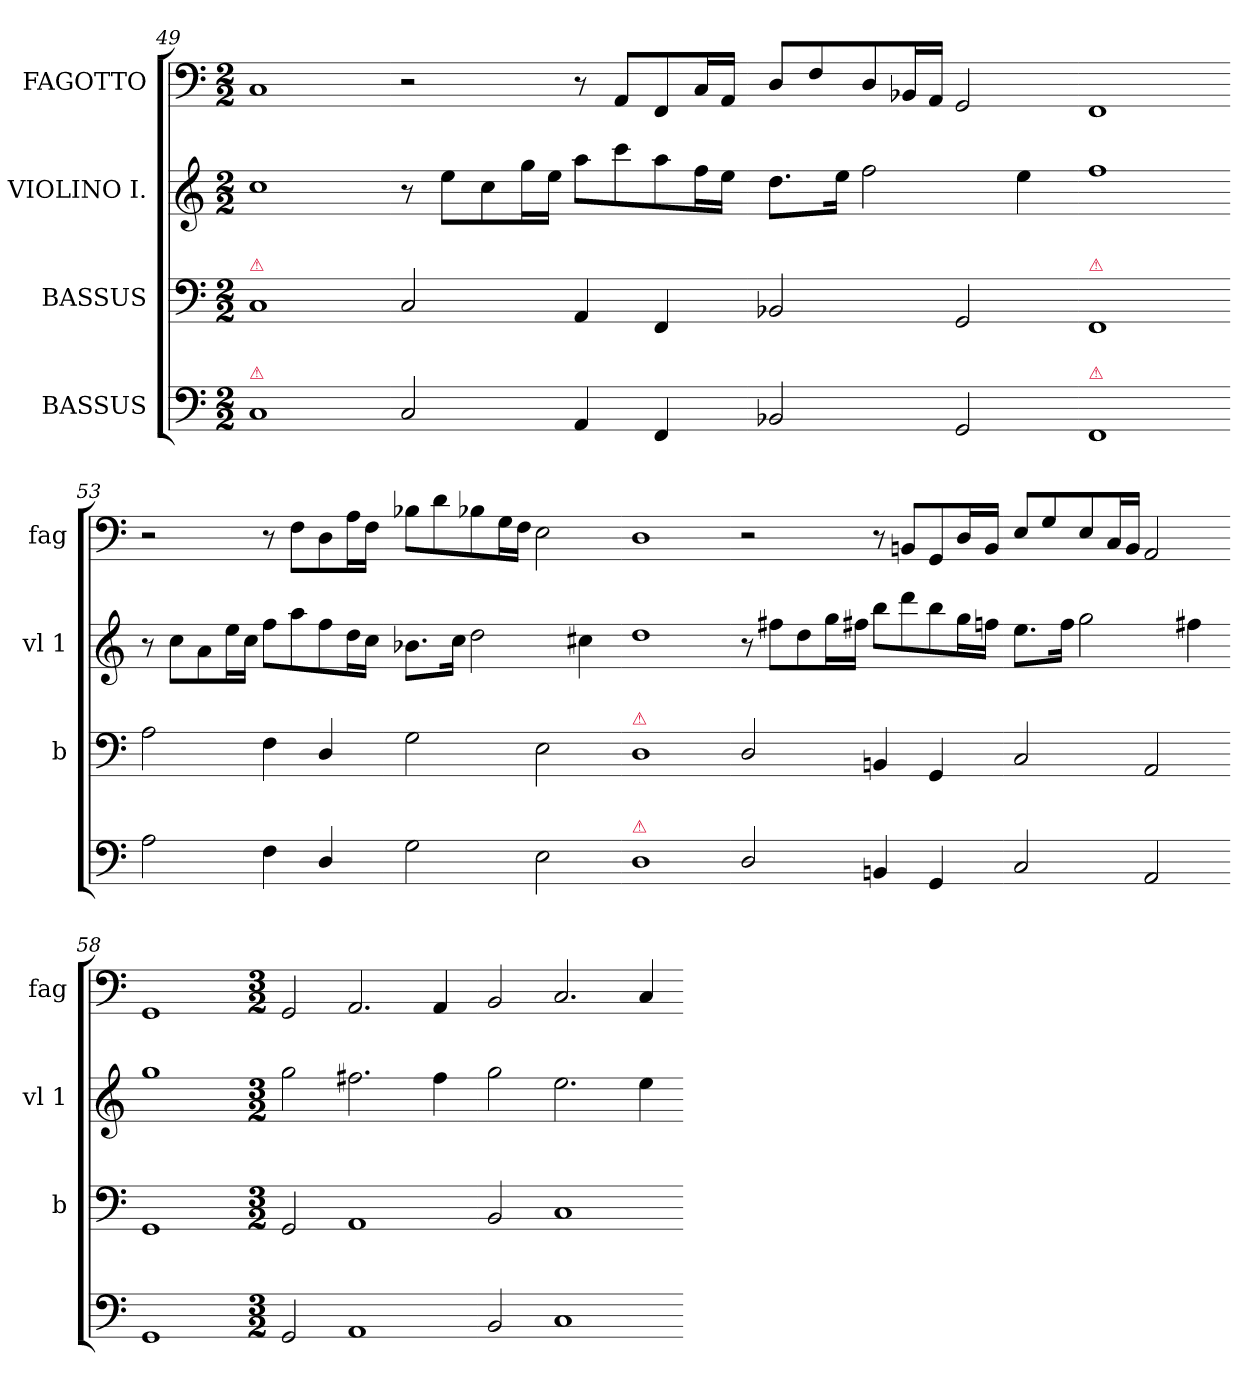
**kern	**kern	**kern	**kern
*part4	*part3	*part2	*part1
*staff4	*staff3	*staff2	*staff1
*I"BASSUS	*I"BASSUS	*I"VIOLINO I.	*I"FAGOTTO
*	*I'b	*I'vl 1	*I'fag
*clefF4	*clefF4	*clefG2	*clefF4
*k[]	*k[]	*k[]	*k[]
*C:	*C:	*C:	*C:
*M2/2	*M2/2	*M2/2	*M2/2
=49	=49	=49	=49
!	!LO:TX:a:color=crimson:t=⚠	!	!
!LO:TX:a:color=crimson:t=⚠	!	!	!
1C	1C	1cc	1C
=50-	=50-	=50-	=50-
2C/	2C/	8r	2r
.	.	8ee\L	.
.	.	8cc\	.
.	.	16gg\L	.
.	.	16ee\JJ	.
4AA/	4AA/	8aa\L	8r
.	.	8ccc\	8AA/L
4FF/	4FF/	8aa\	8FF/
.	.	16ff\L	16C/L
.	.	16ee\JJ	16AA/JJ
=51-	=51-	=51-	=51-
2BB-X/	2BB-X/	8.dd\L	8D/L
.	.	.	8F/
.	.	16ee\Jk	.
.	.	2ff\	8D/
.	.	.	16BB-X/L
.	.	.	16AA/JJ
2GG/	2GG/	.	2GG/
.	.	4ee\	.
=52-	=52-	=52-	=52-
!	!LO:TX:a:color=crimson:t=⚠	!	!
!LO:TX:a:color=crimson:t=⚠	!	!	!
1FF	1FF	1ff	1FF
=53-	=53-	=53-	=53-
2A\	2A\	8r	2r
.	.	8cc\L	.
.	.	8a\	.
.	.	16ee\L	.
.	.	16cc\JJ	.
4F\	4F\	8ff\L	8r
.	.	8aa\	8F\L
4D/	4D/	8ff\	8D\
.	.	16dd\L	16A\L
.	.	16cc\JJ	16F\JJ
=54-	=54-	=54-	=54-
2G\	2G\	8.b-X\L	8B-X\L
.	.	.	8d\
.	.	16cc\Jk	.
.	.	2dd\	8B-X\
.	.	.	16G\L
.	.	.	16F\JJ
2E\	2E\	.	2E\
.	.	4cc#X\	.
=55-	=55-	=55-	=55-
!	!LO:TX:a:color=crimson:t=⚠	!	!
!LO:TX:a:color=crimson:t=⚠	!	!	!
1D	1D	1dd	1D
=56-	=56-	=56-	=56-
2D/	2D/	8r	2r
.	.	8ff#X\L	.
.	.	8dd\	.
.	.	16gg\L	.
.	.	16ff#X\JJ	.
4BBn/	4BBn/	8bb\L	8r
.	.	8ddd\	8BBn/L
4GG/	4GG/	8bb\	8GG/
.	.	16gg\L	16D/L
.	.	16ffn\JJ	16BB/JJ
=57-	=57-	=57-	=57-
2C/	2C/	8.ee\L	8E/L
.	.	.	8G/
.	.	16ff\Jk	.
.	.	2gg\	8E/
.	.	.	16C/L
.	.	.	16BB/JJ
2AA/	2AA/	.	2AA/
.	.	4ff#X\	.
=58-	=58-	=58-	=58-
1GG	1GG	1gg	1GG
=59-	=59-	=59-	=59-
*M3/2	*M3/2	*M3/2	*M3/2
2GG/	2GG/	2gg\	2GG/
1AA	1AA	2.ff#X\	2.AA/
.	.	4ff#\	4AA/
=60-	=60-	=60-	=60-
2BB/	2BB/	2gg\	2BB/
1C	1C	2.ee\	2.C/
.	.	4ee\	4C/
=-	=-	=-	=-
*-	*-	*-	*-
